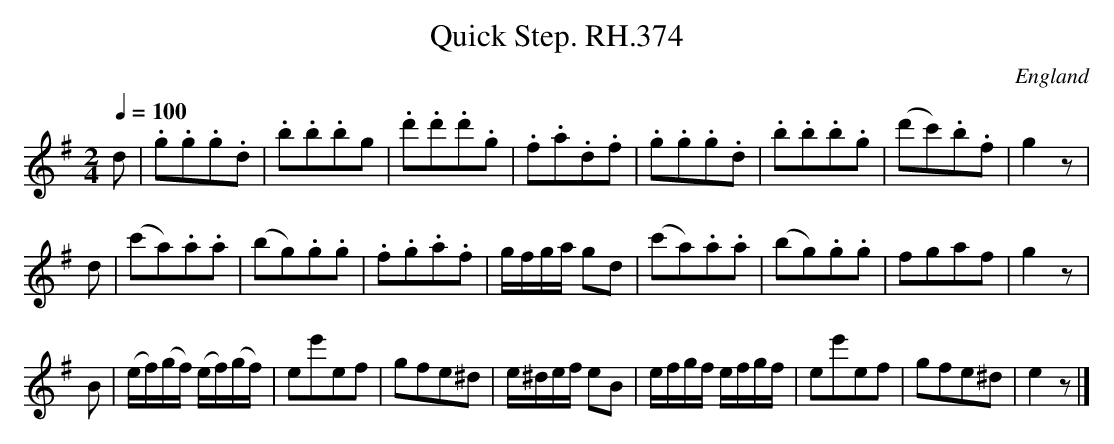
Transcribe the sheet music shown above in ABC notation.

X:1
T:Quick Step. RH.374
O:England
M:2/4
L:1/8
Q:1/4=100
K:G major
d|.g.g.g.d|.b.b.bg|.d'.d'.d'.g|.f.a.d.f|\
.g.g.g.d|.b.b.b.g|(d'c').b.f|g2z|!
d|(c'a).a.a|(bg).g.g|.f.g.a.f|g/f/g/a/ gd|\
(c'a).a.a|(bg).g.g|fgaf|g2z|!
B|(e/f/)(g/f/) (e/f/)(g/f/)|ee'ef|gfe^d|e/^d/e/f/ eB|\
e/f/g/f/ e/f/g/f/|ee'ef|gfe^d|e2z|]
